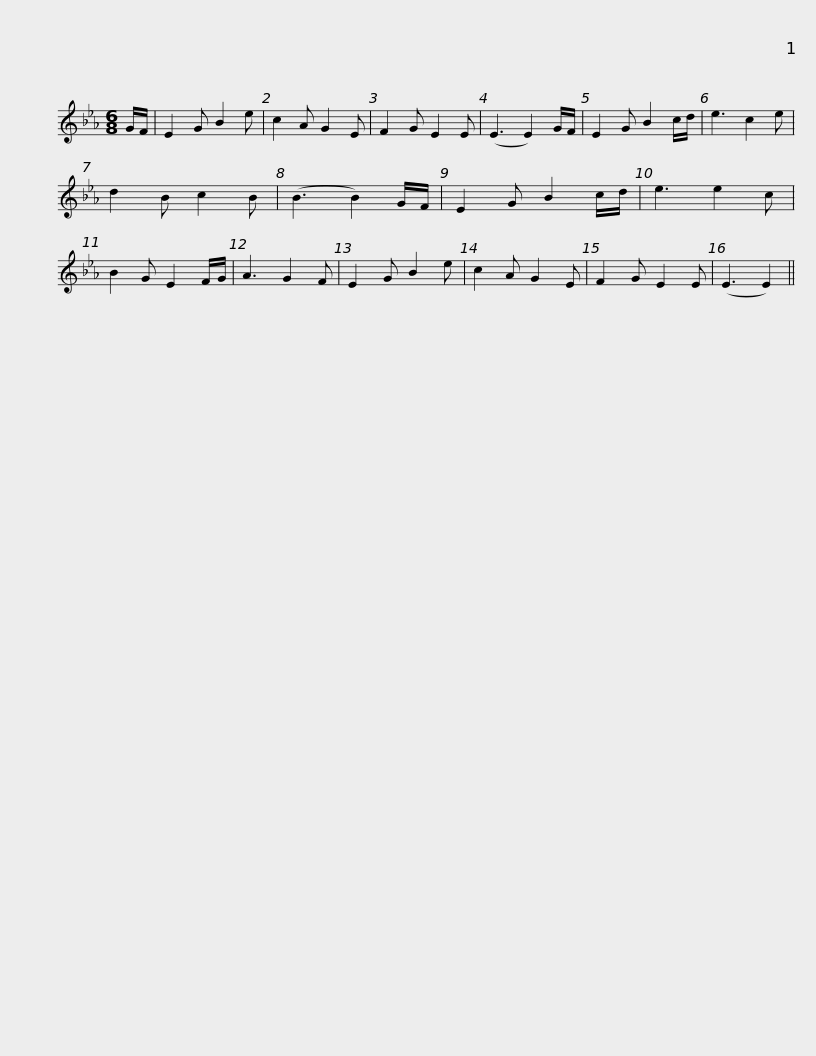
X:1
L:1/8
M:6/8
I:linebreak $
K:Eb
V:1 treble
V:1
 G/F/ | E2 G B2 e | c2 A G2 E | F2 G E2 E | (E3 E2) G/F/ | %5
 E2 G B2 c/d/ | e3 c2 e | d2 B c2 B | (B3 B2) G/F/ |$ E2 G B2 c/d/ | %10
 e3 e2 c | B2 G E2 F/G/ | A3 G2 F | E2 G B2 e | c2 A G2 E | %15
 F2 G E2 E | (E3 E2) || %17
